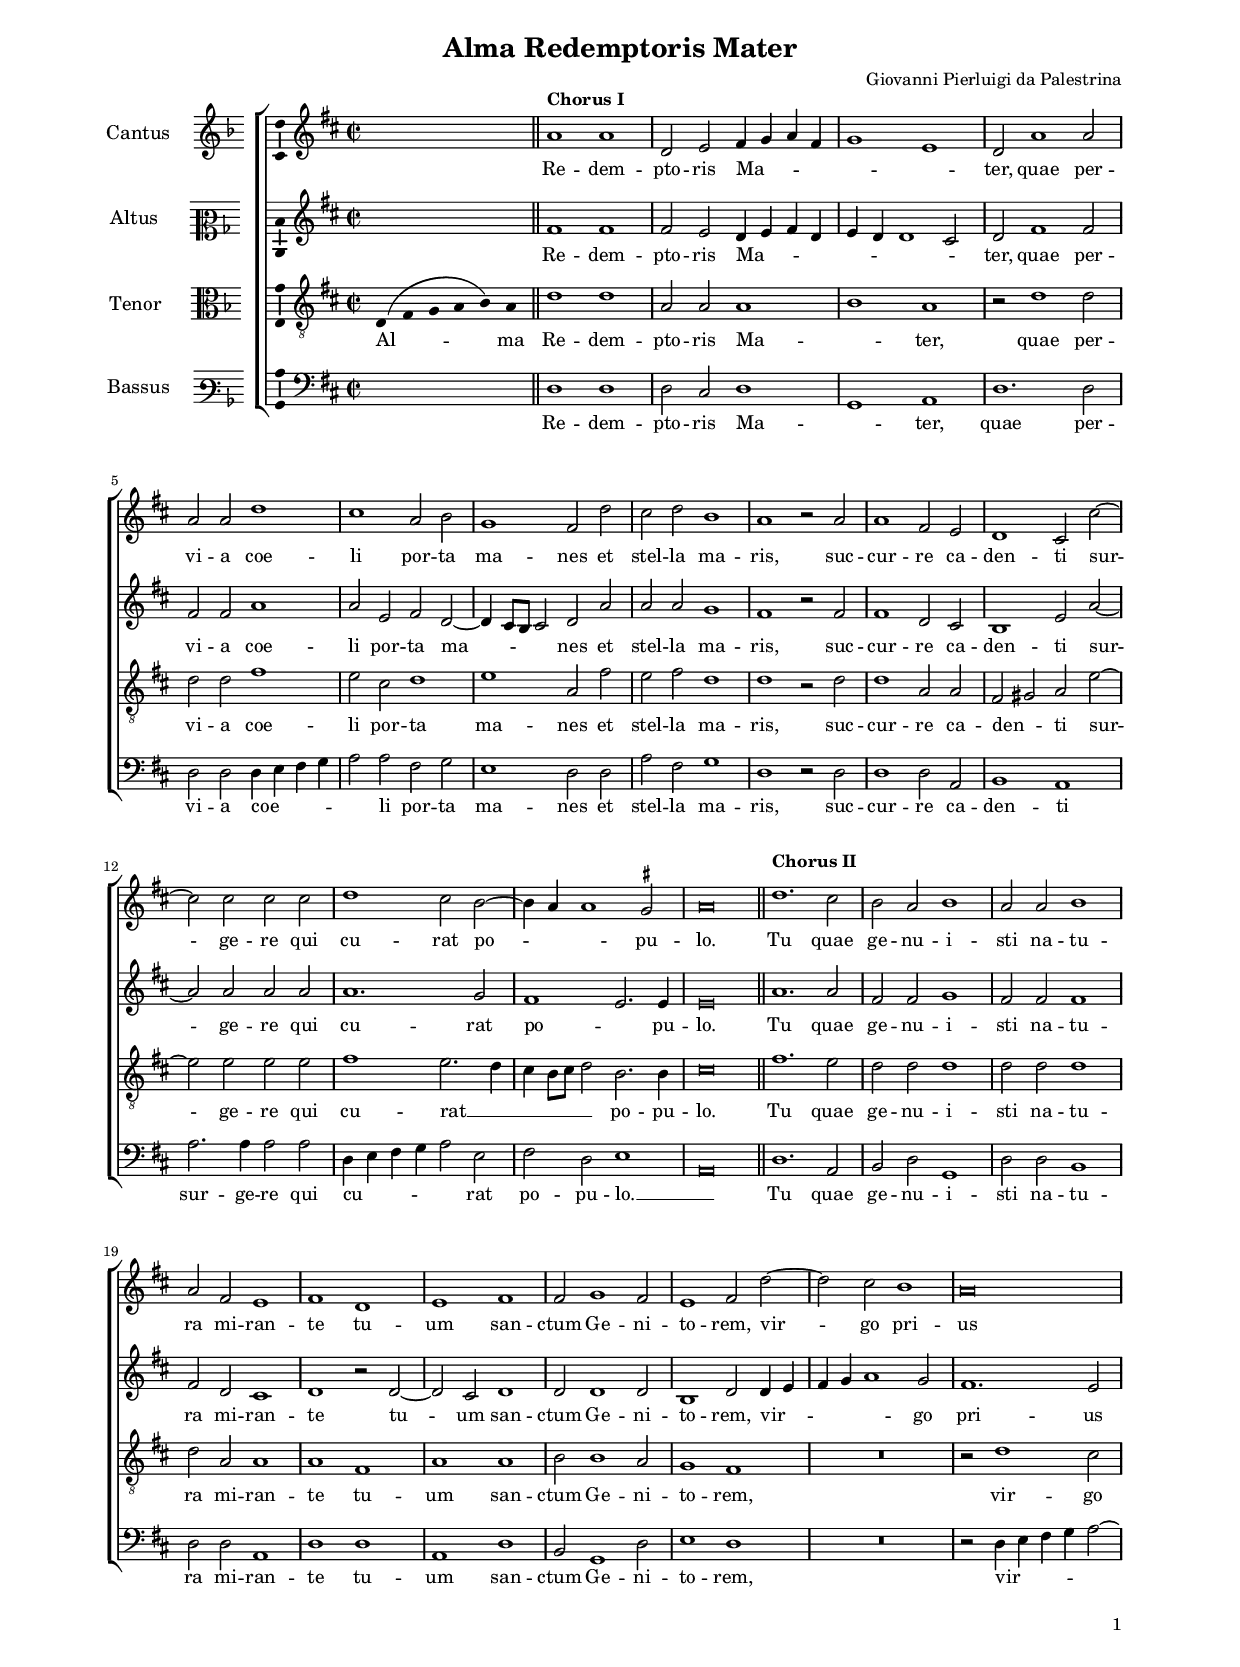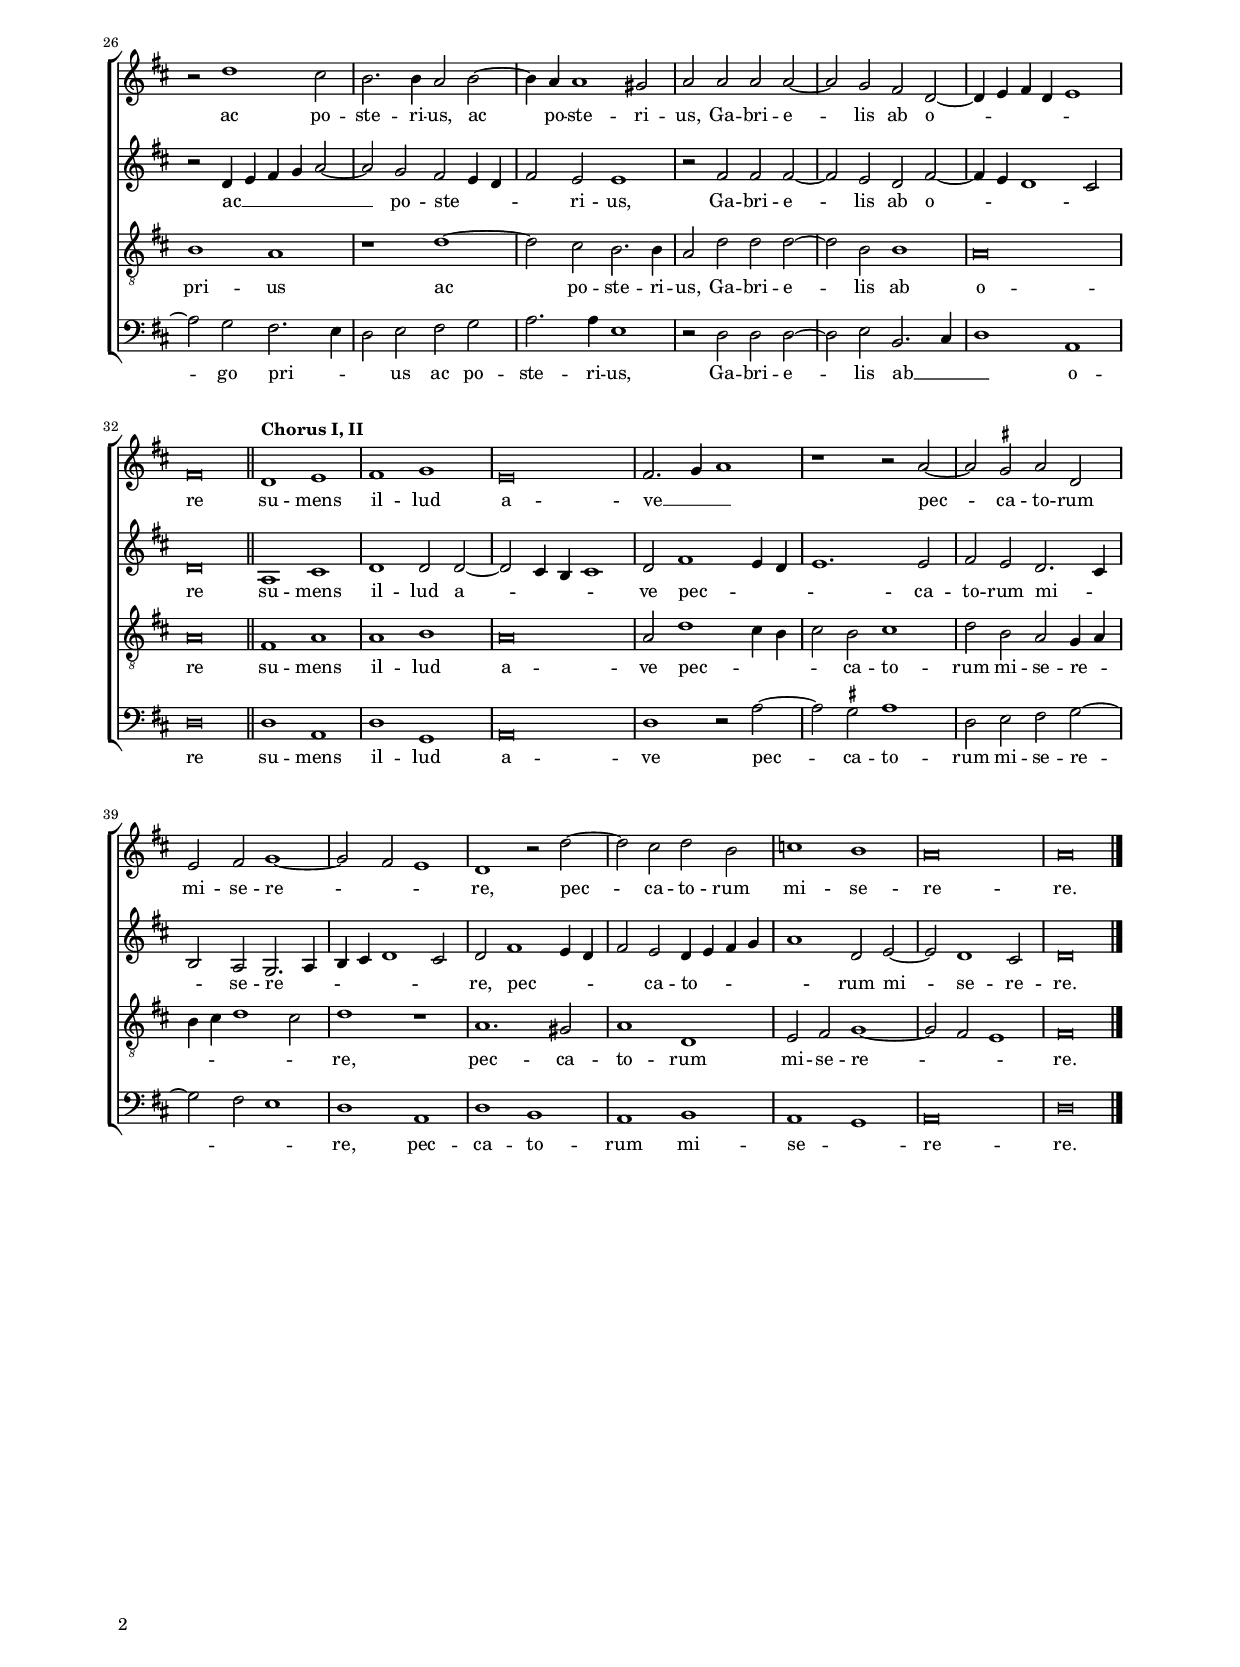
\version "2.24.2"
\language deutsch
#(set-global-staff-size 15)
% #(set-default-paper-size "letter")
#(ly:set-option 'point-and-click #f)

\header
{
	title="Alma Redemptoris Mater"
	composer="Giovanni Pierluigi da Palestrina"
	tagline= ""
}

\paper
	{
	top-margin = 1.6 \cm
	bottom-margin = 1 \cm
	left-margin = 2 \cm
	right-margin = 2 \cm
	ragged-bottom = ##f
	ragged-last-bottom = ##t
	print-page-number = ##f
	system-system-spacing = #'((basic-distance . 17) (minimum-distance . 14) (padding . 5) (strechability . 250))
%	systems-per-page = 3
%	min-systems-per-page = 3
%	markup-system-spacing = #'(basic-distance . 12)
%	print-all-headers = ##t
	print-first-page-number = ##f
	oddFooterMarkup=\markup   \fill-line { "" \fromproperty #'page:page-number-string }
	evenFooterMarkup=\markup  \fill-line { \fromproperty #'page:page-number-string "" }
	last-bottom-spacing = #'((basic-distance . 12) (minimum-distance . 7) (padding . 4))
	}

	
global = {
	\key f \major
	\time 2/2 \set Score.measureLength = #(ly:make-moment 6/4)
	\skip 4*6 \bar "||"
	\set Score.currentBarNumber = #1
	\set Score.measureLength = #(ly:make-moment 2/1)
	\skip 1*2*15 \bar "||"
	\skip 1*2*17 \bar "||"
	\skip 1*2*13 \bar "|."
	}

	ficta = { \once \set suggestAccidentals = ##t }
	
	forget = #(define-music-function (music) (ly:music?) #{
		\accidentalStyle forget
		$music
		\accidentalStyle default
		#})
	

incipitcantus = \markup { \score {
	{
	\set Staff.instrumentName = \markup { \fontsize #1 "Cantus" }
	\key f \major
	\clef violin
	s4 \bar ""
	}
	\layout  {
	raggedright = ##t
	indent = 1.8 \cm
	line-width = 2.6 \cm
	\context { \Staff \remove Time_signature_engraver }
	\override Staff.Clef.Y-extent = #'(0 . 0)
	}} \hspace #1 }
	
	 
incipitaltus = \markup { \score {
	{
	\set Staff.instrumentName = \markup { \fontsize #1 "Altus" }
	\key f \major
	\clef mezzosoprano
	s4 \bar ""
	}
	\layout  {
	raggedright = ##t
	indent = 1.8 \cm
	line-width = 2.6 \cm
	\context { \Staff \remove Time_signature_engraver }
	\override Staff.Clef.Y-extent = #'(0 . 0)
	}} \hspace #1 }


incipittenor = \markup { \score {
	{
	\set Staff.instrumentName = \markup { \fontsize #1 "Tenor" }
	\key f \major
	\clef alto
	s4 \bar ""
	}
	\layout  {
	raggedright = ##t
	indent = 1.8 \cm
	line-width = 2.6 \cm
	\context { \Staff \remove Time_signature_engraver }
	\override Staff.Clef.Y-extent = #'(0 . 0)
	}} \hspace #1 }
	 
	 
incipitbassus = \markup { \score {
	{
	\set Staff.instrumentName = \markup { \fontsize #1 "Bassus" }
	\key f \major
	\clef varbaritone
	s4 \bar ""
	}
	\layout  {
	raggedright = ##t
	indent = 1.8 \cm
	line-width = 2.6 \cm
	\context { \Staff \remove Time_signature_engraver }
	\override Staff.Clef.Y-extent = #'(0 . 0)
	}} \hspace #1 }


cantus =  \relative c''
	{
	s4*6	% Intonation in the tenor
	c1^\markup { \raise #1 \bold { "Chorus I" } } c
	f,2 g a4 b c a
	b1 g
	f2 c'1 c2
%5
	c2 c f1 |
	e1 c2 d
	b1 a2 f'
	e2 f d1
	c1 r2 c
%10
	c1 a2 g |
	f1 e2 e'~
	e2 e e e
	f1 e2 d~
	d4 c c1 \ficta h2
%15
	c\breve |
	f1.^\markup { \raise #2 \bold { "Chorus II" } } e2
	d2 c d1
	c2 c d1
	c2 a g1
%20
	a1 f |
	g1 a
	a2 b1 a2
	g1 a2 f'~
	f2 e d1
%25
	c\breve |
	r2 f1 e2
	d2. d4 c2 d~
	d4 c c1 h2
	c2 c c c~
%30
	c2 b a f~ |
	f4 g a f g1
	a\breve
	f1^\markup { \raise #1 \bold { "Chorus I, II" } } g
	a1 b
%35
	g\breve |
	a2. b4 c1
	r1 r2 c~
	c2 \ficta h c f,
	g2 a b1~
%40
	b2 a g1 |
	f1 r2 f'~
	f2 e f d
	es1 d
	c\breve
%45
	c\breve |
	}

altus =  \relative c'
	{
	s4*6 % Intonation in the tenor
	a'1 a
	a2 g f4 g a f
	g4 f f1 e2
	f2 a1 a2
%5
	a2 a c1 |
	c2 g a f~
	f4 e8 d e2 f c'
	c2 c b1
	a1 r2 a
%10
	a1 f2 e |
	d1 g2 c~
	c2 c c c
	c1. b2
	a1 g2. g4
%15
	g\breve |
	c1. c2
	a2 a b1
	a2 a a1
	a2 f e1
%20
	f1 r2 f~ |
	f2 e f1
	f2 f1 f2
	d1 f2 f4 g
	a4 b c1 b2
%25
	a1. g2 |
	r2 f4 g a b c2~
	c2 b a g4 f
	a2 g g1
	r2 a a a~
%30
	a2 g f a~ |
	a4 g f1 e2
	f\breve
	c1 e
	f1 f2 f~
%35
	f2 e4 d e1 |
	f2 a1 g4 f
	g1. g2
	a2 g f2. e4
	d2 c b2. c4
%40
	d4 e f1 e2 |
	f2 a1 g4 f
	a2 g f4 g a b
	c1 f,2 g~
	g2 f1 e2
%45
	f\breve |
	}


tenor =  \relative c'
	{
	\override Stem.transparent = ##t
	f,4( a b c d) c
	  \override Stem.transparent = ##f
	f1 f
	c2 c c1
	d1 c
	r2 f1 f2
%5
	f2 f a1 |
	g2 e f1
	g1 c,2 a'
	g2 a f1
	f1 r2 f
%10
	f1 c2 c |
	a2 h c g'~
	g2 g g g
	a1 g2. f4
	e4 d8 e f2 d2. d4
%15
	e\breve |
	a1. g2
	f2 f f1
	f2 f f1
	f2 c c1
%20
	c1 a |
	c1 c
	d2 d1 c2
	b1 a
	R\breve
%25
	r2 f'1 e2 |
	d1 c
	r1 f~
	f2 e d2. d4
	c2 f f f~
%30
	f2 d d1 |
	c\breve
	c\breve
	a1 c
	c1 d
%35
	c\breve |
	c2 f1 e4 d
	e2 d e1
	f2 d c b4 c
	d4 e f1 e2
%40
	f1 r |
	c1. h2
	c1 f,
	g2 a b1~
	b2 a g1
%45
	a\breve |
	}
	

bassus  =  \relative c
	{
	s4*6 % Intonation in the tenor
	f1 f
	f2 e f1
	b,1 c
	f1. f2
%5
	f2 f f4 g a b |
	c2 c a b
	g1 f2 f
	c'2 a b1
	f1 r2 f
%10
	f1 f2 c |
	d1 c
	c'2. c4 c2 c
	f,4 g a b c2 g
	a2 f g1
%15
	c,\breve |
	f1. c2
	d2 f b,1
	f'2 f d1
	f2 f c1
%20
	f1 f |
	c1 f
	d2 b1 f'2
	g1 f
	R\breve
%25
	r2 f4 g a b c2~ |
	c2 b a2. g4
	f2 g a b
	c2. c4 g1
	r2 f f f~
%30
	f2 g d2. e4 |
	f1 c
	f\breve
	f1 c
	f1 b,
%35
	c\breve |
	f1 r2 c'~
	c2 \ficta h c1
	f,2 g a b~
	b2 a g1
%40
	f1 c |
	f1 d
	c1 d
	c1 b
	c\breve
%45
	f\breve |
	}

lyricscantus = \lyricmode {
	Re -- dem -- pto -- ris Ma -- _ _ _ _ _ ter,
	quae per -- vi -- a coe -- li por -- ta ma -- nes
	et stel -- la ma -- ris,
	suc -- cur -- re ca -- den -- ti
	sur -- ge -- re qui cu -- rat po -- _ _ pu -- lo.
	Tu quae ge -- nu -- i -- sti na -- tu -- ra mi -- ran -- te
	tu -- um san -- ctum Ge -- ni -- to -- rem,
	vir -- go pri -- us ac po -- ste -- ri -- us,
	ac po -- ste -- ri -- us,
	Ga -- bri -- e -- lis ab o -- _ _ _ _ re
	su -- mens il -- lud a -- ve __ _ _
	pec -- ca -- to -- rum mi -- se -- re -- _ _ re,
	pec -- ca -- to -- rum mi -- se -- re -- re.
	}


lyricsaltus = \lyricmode {
	Re -- dem -- pto -- ris Ma -- _ _ _ _ _ _ _ ter,
	quae per -- vi -- a coe -- li por -- ta ma -- _ _ _ nes
	et stel -- la ma -- ris,
	suc -- cur -- re ca -- den -- ti
	sur -- ge -- re qui cu -- rat po -- _ pu -- lo.
	Tu quae ge -- nu -- i -- sti na -- tu -- ra mi -- ran -- te
	tu -- um san -- ctum Ge -- ni -- to -- rem,
	vir -- _ _ _ _ go pri -- us ac __ _ _ _ _ po -- ste -- _ _ _ ri -- us,
	Ga -- bri -- e -- lis ab o -- _ _ _ re
	su -- mens il -- lud a -- _ _ _ ve
	pec -- _ _ _ ca -- to -- rum mi -- _ _ se -- re -- _ _ _ _ _ re,
	pec -- _ _ _ ca -- to -- _ _ _ _ rum mi -- se -- re -- re.
	}


lyricstenor = \lyricmode {
	Al -- ma
	Re -- dem -- pto -- ris Ma -- _ ter,
	quae per -- vi -- a coe -- li por -- ta ma -- nes
	et stel -- la ma -- ris,
	suc -- cur -- re ca -- den -- _ ti
	sur -- ge -- re qui cu -- rat __ _ _ _ _ _ po -- pu -- lo.
	Tu quae ge -- nu -- i -- sti na -- tu -- ra mi -- ran -- te
	tu -- um san -- ctum Ge -- ni -- to -- rem,
	vir -- go pri -- us ac po -- ste -- ri -- us,
	Ga -- bri -- e -- lis ab o -- re
	su -- mens il -- lud a -- ve
	pec -- _ _ _ ca -- to -- rum mi -- se -- re -- _ _ _ _ _ re,
	pec -- ca -- to -- rum mi -- se -- re -- _ _ re.
	}


lyricsbassus = \lyricmode {
	Re -- dem -- pto -- ris Ma -- _ ter,
	quae per -- vi -- a coe -- _ _ _ _ li por -- ta ma -- nes
	et stel -- la ma -- ris,
	suc -- cur -- re ca -- den -- ti
	sur -- ge -- re qui cu -- _ _ _ _ rat po -- pu -- lo. __ _
	Tu quae ge -- nu -- i -- sti na -- tu -- ra mi -- ran -- te
	tu -- um san -- ctum Ge -- ni -- to -- rem,
	vir -- _ _ _ _ go pri -- _ _ us ac po -- ste -- ri -- us,
	Ga -- bri -- e -- lis ab __ _ _ o -- re
	su -- mens il -- lud a -- ve
	pec -- ca -- to -- rum mi -- se -- re -- _ _ re,
	pec -- ca -- to -- rum mi -- se -- _ re -- re.
	}


\score
	{  
	\transpose f d { 
	\new ChoirStaff \with { \override StaffGrouper.staff-staff-spacing.basic-distance = #12 }
	<<

	\new Staff << \global
	\new Voice="v1" {
		\set Staff.instrumentName=\incipitcantus
		\set Staff.midiInstrument = "reed organ"
		\clef violin
		\cantus }
	\new Lyrics \lyricsto "v1" {\lyricscantus }
	>>


	\new Staff << \global
	\new Voice="v2" {
		\set Staff.instrumentName=\incipitaltus
		\set Staff.midiInstrument = "reed organ"
		\clef violin % "G_8"
		\altus}
	\new Lyrics \lyricsto "v2" {\lyricsaltus }
	>>


	\new Staff << \global
	\new Voice="v3" {
		\set Staff.instrumentName=\incipittenor
		\set Staff.midiInstrument = "reed organ"
		\clef "G_8"
		\tenor }
	\new Lyrics \lyricsto "v3" {\lyricstenor }
	>>


	\new Staff << \global
	\new Voice="v4" {
		\set Staff.instrumentName=\incipitbassus
		\set Staff.midiInstrument = "reed organ"
		\clef bass 
		\bassus }
	\new Lyrics \lyricsto "v4" {\lyricsbassus}
	>>

	>>
	} % transpose
	

	\layout
	{
	indent = 2.5\cm
	\context { \Staff \override TimeSignature.break-visibility = #end-of-line-invisible }
%	\context { \Lyrics \override VerticalAxisGroup.nonstaff-relatedstaff-spacing.padding = #2 }
%	\context { \Lyrics \override LyricText.font-size = #1 }
	\context { \Staff \consists Ambitus_engraver }
	\context { \Score \override BarNumber.padding = #2 }
	\context { \Voice \override NoteHead.style = #'baroque }
	}


}


% EOF
